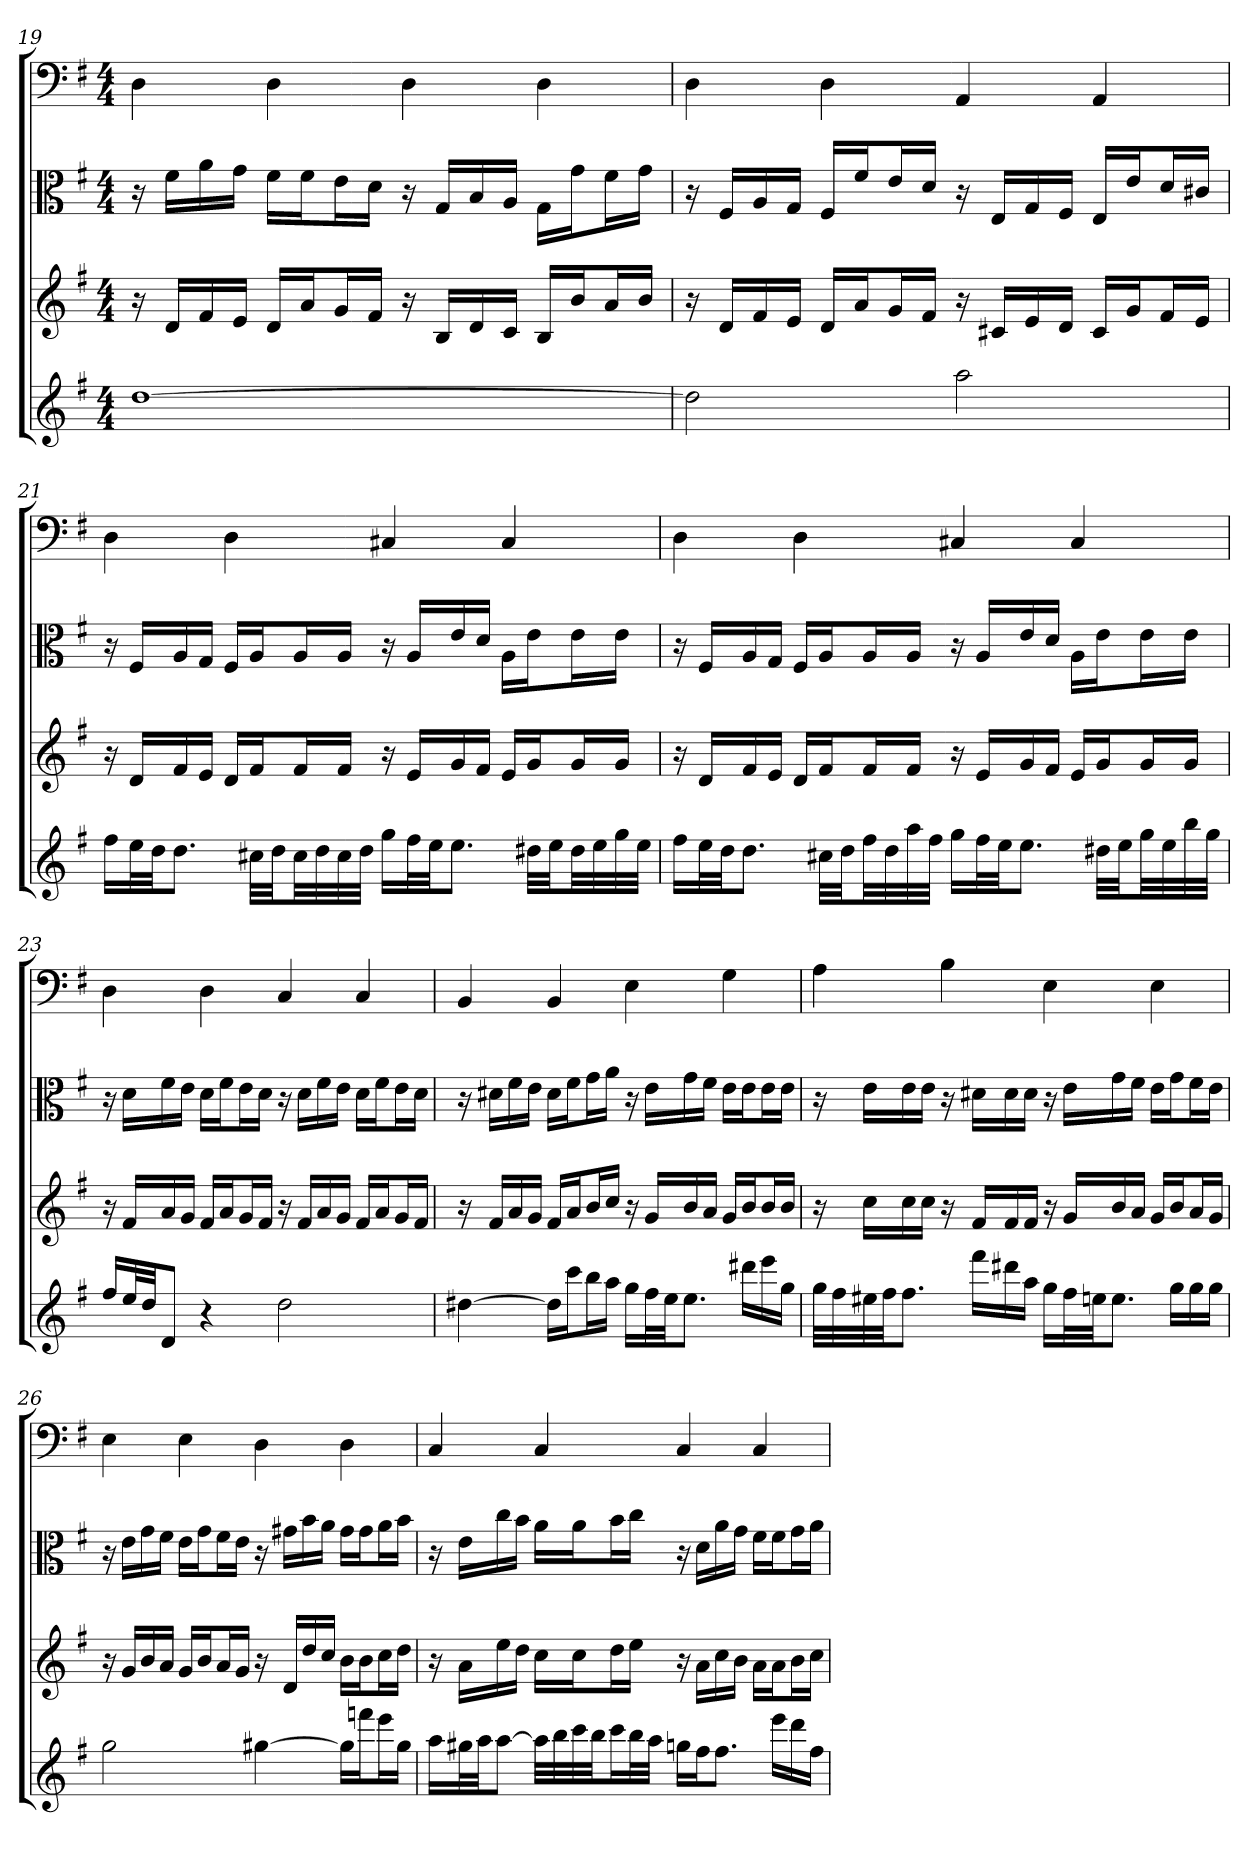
**kern	**kern	**kern	**kern
*part4	*part3	*part2	*part1
*staff4	*staff3	*staff2	*staff1
*	*	*clefC3	*clefF4
*k[f#]	*k[f#]	*k[f#]	*k[f#]
*G:	*G:	*G:	*G:
*M4/4	*M4/4	*M4/4	*M4/4
=19	=19	=19	=19
[1dd	16r	16r	4D
.	16dLL	16f#\LL	.
.	16f#	16a\	.
.	16eJJ	16g\JJ	.
.	16dLL	16f#\LL	4D
.	16aJ	16f#\J	.
.	16gL	16e\L	.
.	16f#JJ	16d\JJ	.
.	16r	16r	4D
.	16BLL	16G/LL	.
.	16d	16B/	.
.	16cJJ	16A/JJ	.
.	16BLL	16G\LL	4D
.	16bJ	16g\J	.
.	16aL	16f#\L	.
.	16bJJ	16g\JJ	.
=20	=20	=20	=20
2dd]	16r	16r	4D
.	16dLL	16F#/LL	.
.	16f#	16A/	.
.	16eJJ	16G/JJ	.
.	16dLL	16F#/LL	4D
.	16aJ	16f#/J	.
.	16gL	16e/L	.
.	16f#JJ	16d/JJ	.
2aa	16r	16r	4AA
.	16c#XLL	16E/LL	.
.	16e	16G/	.
.	16dJJ	16F#/JJ	.
.	16c#LL	16E/LL	4AA
.	16gJ	16e/J	.
.	16f#L	16d/L	.
.	16eJJ	16c#X/JJ	.
=21	=21	=21	=21
16ff#LL	16r	16r	4D
32eeL	16dLL	16F#/LL	.
32ddJJ	.	.	.
8.ddJ	16f#	16A/	.
.	16eJJ	16G/JJ	.
.	16dLL	16F#/LL	4D
32cc#XLLL	16f#J	16A/J	.
32ddJJ	.	.	.
32cc#LL	16f#L	16A/L	.
32dd	.	.	.
32cc#	16f#JJ	16A/JJ	.
32ddJJJ	.	.	.
16ggLL	16r	16r	4C#X
32ff#L	16eLL	16A/LL	.
32eeJJ	.	.	.
8.eeJ	16g	16e/	.
.	16f#JJ	16d/JJ	.
.	16eLL	16A\LL	4C#
32dd#XLLL	16gJ	16e\J	.
32eeJJ	.	.	.
32dd#LL	16gL	16e\L	.
32ee	.	.	.
32gg	16gJJ	16e\JJ	.
32eeJJJ	.	.	.
=22	=22	=22	=22
16ff#LL	16r	16r	4D
32eeL	16dLL	16F#/LL	.
32ddJJ	.	.	.
8.ddJ	16f#	16A/	.
.	16eJJ	16G/JJ	.
.	16dLL	16F#/LL	4D
32cc#XLLL	16f#J	16A/J	.
32ddJJ	.	.	.
32ff#LL	16f#L	16A/L	.
32dd	.	.	.
32aa	16f#JJ	16A/JJ	.
32ff#JJJ	.	.	.
16ggLL	16r	16r	4C#X
32ff#L	16eLL	16A/LL	.
32eeJJ	.	.	.
8.eeJ	16g	16e/	.
.	16f#JJ	16d/JJ	.
.	16eLL	16A\LL	4C#
32dd#XLLL	16gJ	16e\J	.
32eeJJ	.	.	.
32ggLL	16gL	16e\L	.
32ee	.	.	.
32bb	16gJJ	16e\JJ	.
32ggJJJ	.	.	.
=23	=23	=23	=23
16ff#LL	16r	16r	4D
32eeL	16f#LL	16d\LL	.
32ddJJ	.	.	.
8dJ	16a	16f#\	.
.	16gJJ	16e\JJ	.
4r	16f#LL	16d\LL	4D
.	16aJ	16f#\J	.
.	16gL	16e\L	.
.	16f#JJ	16d\JJ	.
2dd	16r	16r	4C
.	16f#LL	16d\LL	.
.	16a	16f#\	.
.	16gJJ	16e\JJ	.
.	16f#LL	16d\LL	4C
.	16aJ	16f#\J	.
.	16gL	16e\L	.
.	16f#JJ	16d\JJ	.
=24	=24	=24	=24
[4dd#X	16r	16r	4BB
.	16f#LL	16d#X\LL	.
.	16a	16f#\	.
.	16gJJ	16e\JJ	.
16dd#LL]	16f#LL	16d#\LL	4BB
16cccJ	16aJ	16f#\J	.
16bbL	16bL	16g\L	.
16aaJJ	16ccJJ	16a\JJ	.
16ggLL	16r	16r	4E
32ff#L	16gLL	16e\LL	.
32eeJJ	.	.	.
8.eeJ	16b	16g\	.
.	16aJJ	16f#\JJ	.
.	16gLL	16e\LL	4G
16ddd#XLL	16bJ	16e\J	.
16eee	16bL	16e\L	.
16ggJJ	16bJJ	16e\JJ	.
=25	=25	=25	=25
32ggLLL	16r	16r	4A
32ff#	.	.	.
32ee#X	16ccLL	16e\LL	.
32ff#JJ	.	.	.
8.ff#J	16cc	16e\	.
.	16ccJJ	16e\JJ	.
.	16r	16r	4B
16fff#LL	16f#LL	16d#X\LL	.
16ddd#X	16f#	16d#\	.
16aaJJ	16f#JJ	16d#\JJ	.
16ggLL	16r	16r	4E
32ff#L	16gLL	16e\LL	.
32eenJJ	.	.	.
8.eeJ	16b	16g\	.
.	16aJJ	16f#\JJ	.
.	16gLL	16e\LL	4E
16ggLL	16bJ	16g\J	.
16gg	16aL	16f#\L	.
16ggJJ	16gJJ	16e\JJ	.
=26	=26	=26	=26
2gg	16r	16r	4E
.	16gLL	16e\LL	.
.	16b	16g\	.
.	16aJJ	16f#\JJ	.
.	16gLL	16e\LL	4E
.	16bJ	16g\J	.
.	16aL	16f#\L	.
.	16gJJ	16e\JJ	.
[4gg#X	16r	16r	4D
.	16dLL	16g#X\LL	.
.	16dd	16b\	.
.	16ccJJ	16a\JJ	.
16gg#LL]	16bLL	16g#\LL	4D
16fffnJ	16bJ	16g#\J	.
16eeeL	16ccL	16a\L	.
16gg#JJ	16ddJJ	16b\JJ	.
=27	=27	=27	=27
16aaLL	16r	16r	4C
32gg#XL	16aLL	16e\LL	.
32aaJJ	.	.	.
[8aaJ	16ee	16cc\	.
.	16ddJJ	16b\JJ	.
32aaLLL]	16ccLL	16a\LL	4C
32bb	.	.	.
32ccc	16ccJ	16a\J	.
32bbJJ	.	.	.
16cccL	16ddL	16b\L	.
32bbL	16eeJJ	16cc\JJ	.
32aaJJJ	.	.	.
16ggnLL	16r	16r	4C
16ff#J	16aLL	16d\LL	.
8.ff#J	16cc	16a\	.
.	16bJJ	16g\JJ	.
.	16aLL	16f#\LL	4C
16eeeLL	16aJ	16f#\J	.
16ddd	16bL	16g\L	.
16ff#JJ	16ccJJ	16a\JJ	.
=	=	=	=
*-	*-	*-	*-
